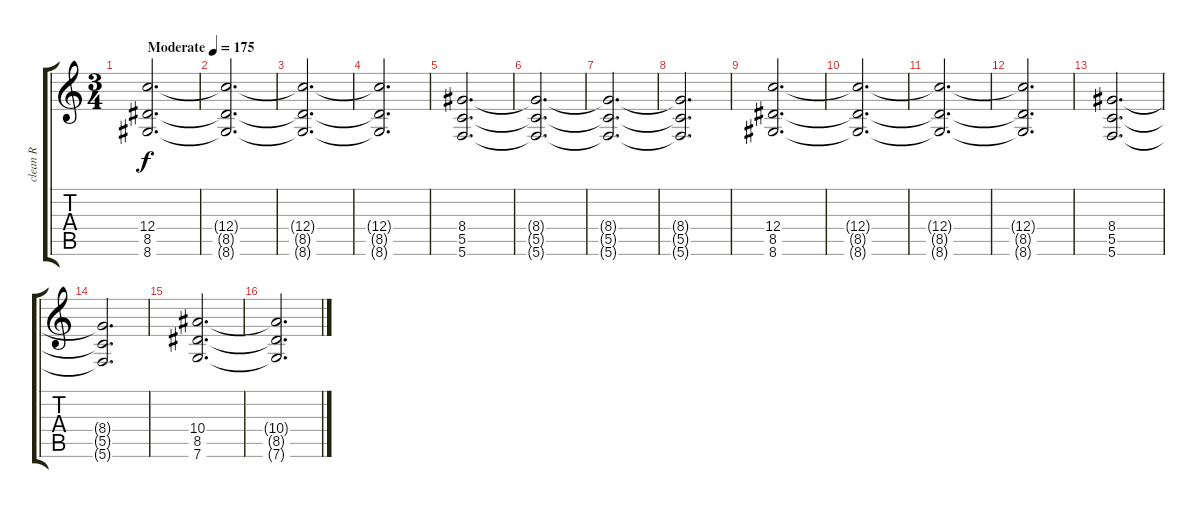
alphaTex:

\track ("clean R" "clean R") {instrument electricguitarjazz}
\staff {score tabs}
\tuning (D4 A3 F3 C3 G2 C2) {hide}
\ts (3 4)
\tempo (175 "Moderate")
\clef g2
\ks c
(12.4 8.5 8.6).2{d dy f instrument electricguitarjazz} |
(12.4{t} 8.5{t} 8.6{t}).2{d} |
(12.4{t} 8.5{t} 8.6{t}).2{d} |
(12.4{t} 8.5{t} 8.6{t}).2{d} |
(8.4 5.5 5.6).2{d} |
(8.4{t} 5.5{t} 5.6{t}).2{d} |
(8.4{t} 5.5{t} 5.6{t}).2{d} |
(8.4{t} 5.5{t} 5.6{t}).2{d} |
(12.4 8.5 8.6).2{d} |
(12.4{t} 8.5{t} 8.6{t}).2{d} |
(12.4{t} 8.5{t} 8.6{t}).2{d} |
(12.4{t} 8.5{t} 8.6{t}).2{d} |
(8.4 5.5 5.6).2{d} |
(8.4{t} 5.5{t} 5.6{t}).2{d} |
(10.4 8.5 7.6).2{d} |
(10.4{t} 8.5{t} 7.6{t}).2{d}
